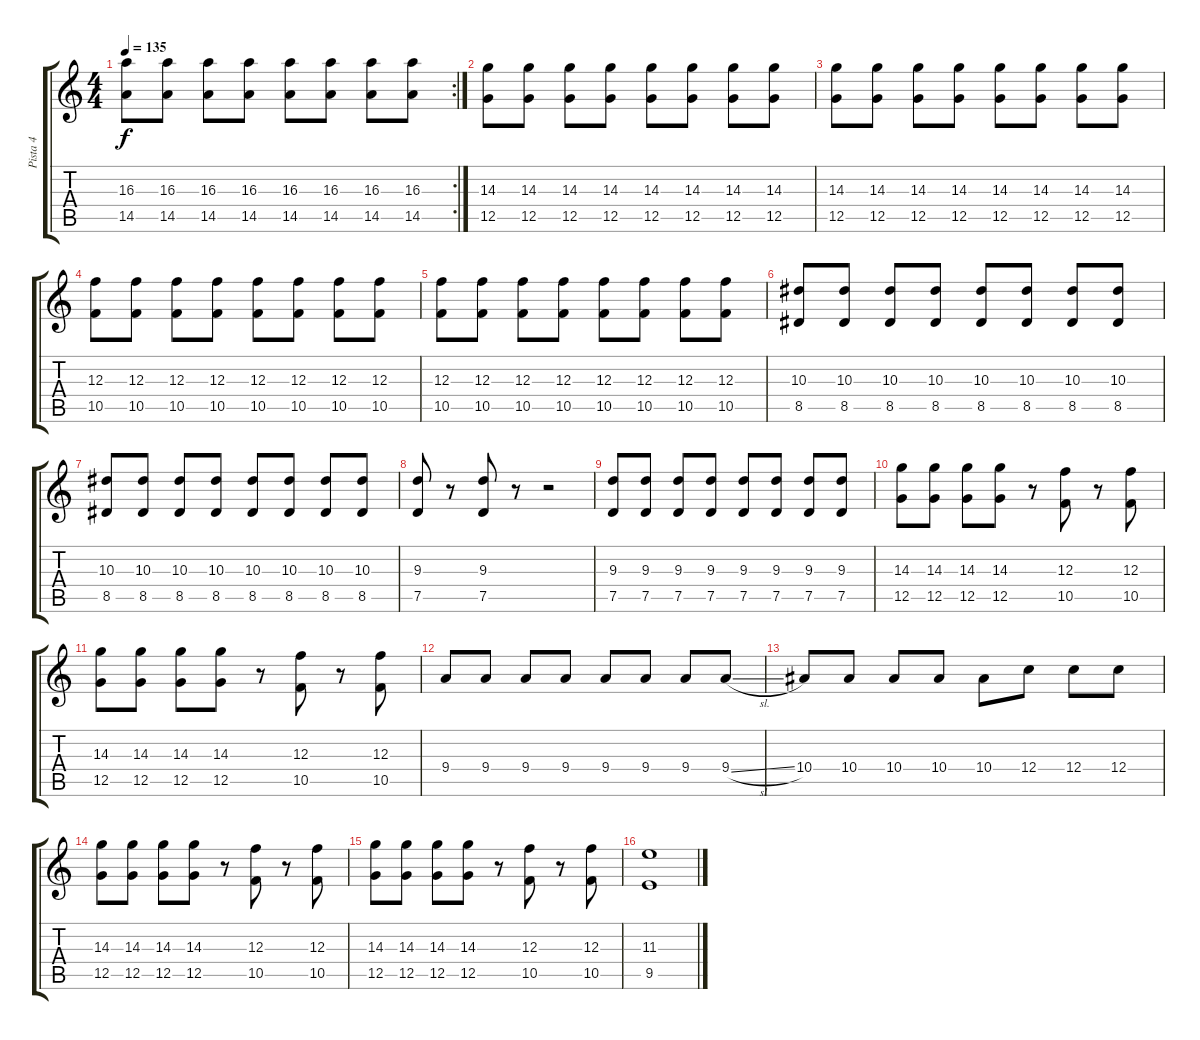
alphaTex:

\track ("Pista 4" "Pista 4") {instrument overdrivenguitar}
\staff {score tabs}
\tuning (D4 A3 F3 C3 G2 D2) {hide}
\rc 2
\ts (4 4)
\tempo 135
\clef g2
\ks c
(16.3 14.5).8{dy f} (16.3 14.5).8 (16.3 14.5).8 (16.3 14.5).8 (16.3 14.5).8 (16.3 14.5).8 (16.3 14.5).8 (16.3 14.5).8 |
(14.3 12.5).8{instrument overdrivenguitar} (14.3 12.5).8 (14.3 12.5).8 (14.3 12.5).8 (14.3 12.5).8 (14.3 12.5).8 (14.3 12.5).8 (14.3 12.5).8 |
(14.3 12.5).8 (14.3 12.5).8 (14.3 12.5).8 (14.3 12.5).8 (14.3 12.5).8 (14.3 12.5).8 (14.3 12.5).8 (14.3 12.5).8 |
(12.3 10.5).8 (12.3 10.5).8 (12.3 10.5).8 (12.3 10.5).8 (12.3 10.5).8 (12.3 10.5).8 (12.3 10.5).8 (12.3 10.5).8 |
(12.3 10.5).8 (12.3 10.5).8 (12.3 10.5).8 (12.3 10.5).8 (12.3 10.5).8 (12.3 10.5).8 (12.3 10.5).8 (12.3 10.5).8 |
(10.3 8.5).8 (10.3 8.5).8 (10.3 8.5).8 (10.3 8.5).8 (10.3 8.5).8 (10.3 8.5).8 (10.3 8.5).8 (10.3 8.5).8 |
(10.3 8.5).8 (10.3 8.5).8 (10.3 8.5).8 (10.3 8.5).8 (10.3 8.5).8 (10.3 8.5).8 (10.3 8.5).8 (10.3 8.5).8 |
(9.3 7.5).8 r.8 (9.3 7.5).8 r.8 r.2 |
(9.3 7.5).8 (9.3 7.5).8 (9.3 7.5).8 (9.3 7.5).8 (9.3 7.5).8 (9.3 7.5).8 (9.3 7.5).8 (9.3 7.5).8 |
(14.3 12.5).8 (14.3 12.5).8 (14.3 12.5).8 (14.3 12.5).8 r.8 (12.3 10.5).8 r.8 (12.3 10.5).8 |
(14.3 12.5).8 (14.3 12.5).8 (14.3 12.5).8 (14.3 12.5).8 r.8 (12.3 10.5).8 r.8 (12.3 10.5).8 |
9.4.8{volume 13} 9.4.8 9.4.8 9.4.8 9.4.8 9.4.8 9.4.8 9.4{sl}.8 |
10.4.8 10.4.8 10.4.8 10.4.8 10.4.8 12.4.8 12.4.8 12.4.8 |
(14.3 12.5).8 (14.3 12.5).8 (14.3 12.5).8 (14.3 12.5).8 r.8 (12.3 10.5).8 r.8 (12.3 10.5).8 |
(14.3 12.5).8 (14.3 12.5).8 (14.3 12.5).8 (14.3 12.5).8 r.8 (12.3 10.5).8 r.8 (12.3 10.5).8 |
(11.3 9.5).1
